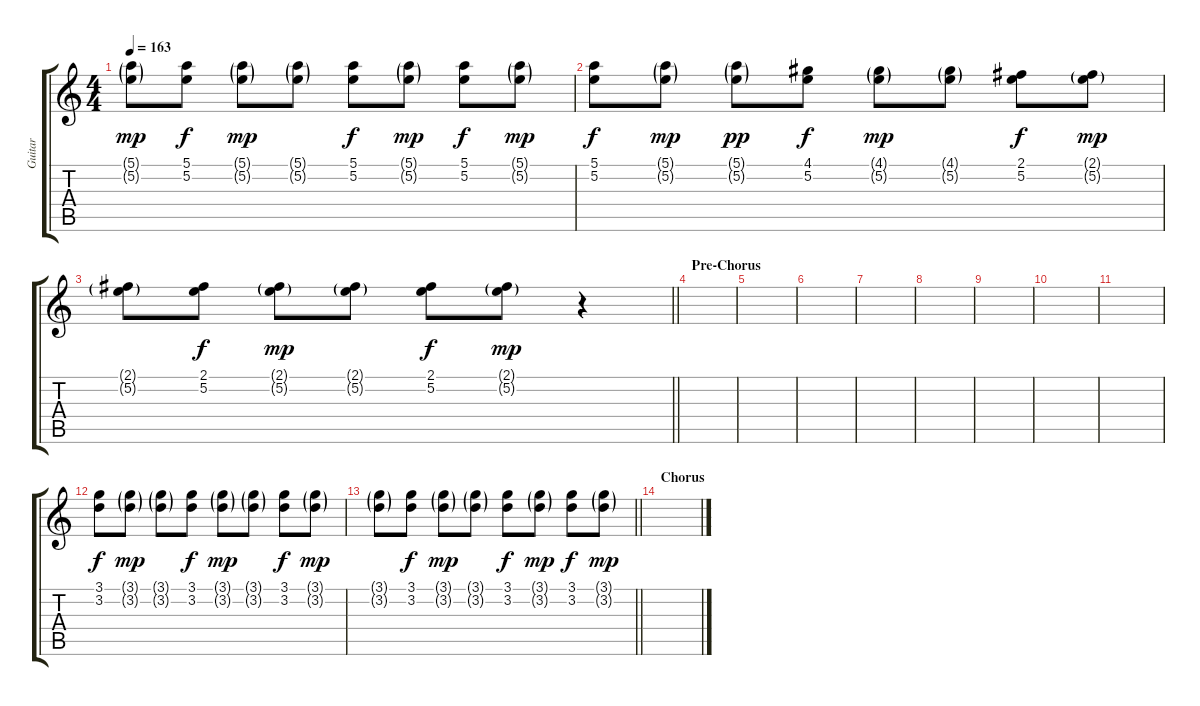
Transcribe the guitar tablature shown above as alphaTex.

\track ("Guitar" "Guitar") {instrument distortionguitar}
\staff {score tabs}
\tuning (E4 B3 G3 D3 A2 E2) {hide}
\ts (4 4)
\tempo 163
\clef g2
\ks c
(5.1{g} 5.2{g}).8{dy mp} (5.1 5.2).8{dy f} (5.1{g} 5.2{g}).8{dy mp} (5.1{g} 5.2{g}).8 (5.1 5.2).8{dy f} (5.1{g} 5.2{g}).8{dy mp} (5.1 5.2).8{dy f} (5.1{g} 5.2{g}).8{dy mp} |
(5.1 5.2).8{dy f} (5.1{g} 5.2{g}).8{dy mp} (5.1{g} 5.2{g}).8{dy pp} (4.1 5.2).8{dy f} (4.1{g} 5.2{g}).8{dy mp} (4.1{g} 5.2{g}).8 (2.1 5.2).8{dy f} (2.1{g} 5.2{g}).8{dy mp} |
\barLineRight lightlight
(2.1{g} 5.2{g}).8 (2.1 5.2).8{dy f} (2.1{g} 5.2{g}).8{dy mp} (2.1{g} 5.2{g}).8 (2.1 5.2).8{dy f} (2.1{g} 5.2{g}).8{dy mp} r.4 |
\section ("" "Pre-Chorus")
|
|
|
|
|
|
|
|
(3.1 3.2).8{dy f} (3.1{g} 3.2{g}).8{dy mp} (3.1{g} 3.2{g}).8 (3.1 3.2).8{dy f} (3.1{g} 3.2{g}).8{dy mp} (3.1{g} 3.2{g}).8 (3.1 3.2).8{dy f} (3.1{g} 3.2{g}).8{dy mp} |
\barLineRight lightlight
(3.1{g} 3.2{g}).8 (3.1 3.2).8{dy f} (3.1{g} 3.2{g}).8{dy mp} (3.1{g} 3.2{g}).8 (3.1 3.2).8{dy f} (3.1{g} 3.2{g}).8{dy mp} (3.1 3.2).8{dy f} (3.1{g} 3.2{g}).8{dy mp} |
\section ("" "Chorus")
